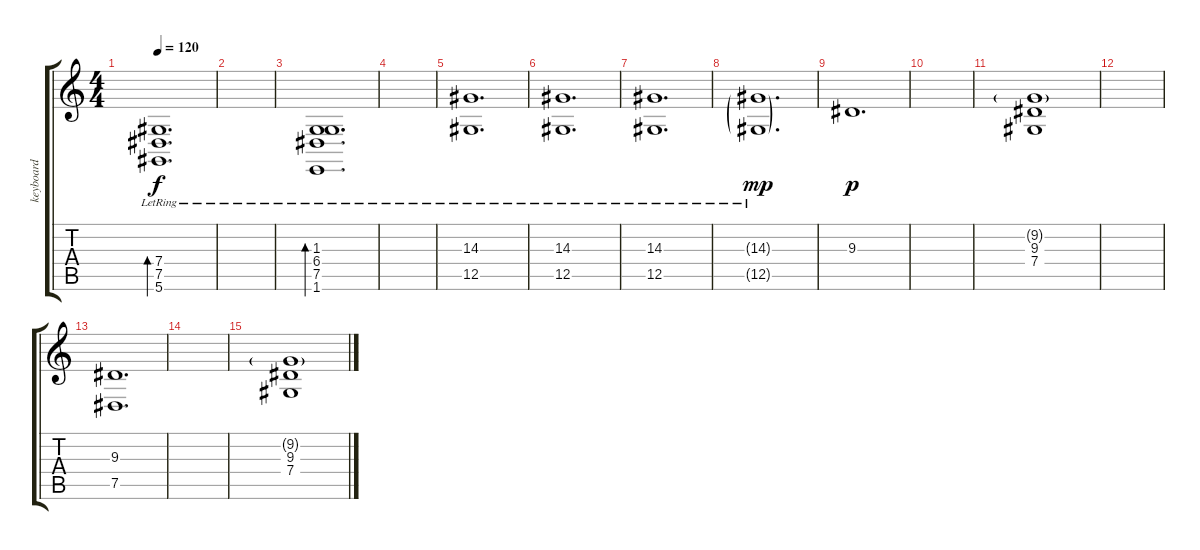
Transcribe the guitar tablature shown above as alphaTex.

\track ("keyboard" "keyboard") {instrument fx6goblins}
\staff {score tabs}
\tuning (Eb4 Bb3 Gb3 Db3 Ab2 Eb2) {hide}
\ts (4 4)
\tempo 120
\clef g2
\ks c
(7.4{lr} 7.5{lr} 5.6{lr}).1{d bd 240 dy f} |
|
(1.3{lr} 6.4{lr} 7.5{lr} 1.6{lr}).1{d bd 240} |
|
(14.3{lr} 12.5{lr}).1{d} |
(14.3{lr} 12.5{lr}).1{d} |
(14.3{lr} 12.5{lr}).1{d} |
(14.3{g lr} 12.5{g lr}).1{d dy mp} |
9.3.1{d dy p} |
|
(9.2{g} 9.3 7.4).1 |
|
(9.3 7.5).1{d} |
|
(9.2{g} 9.3 7.4).1
